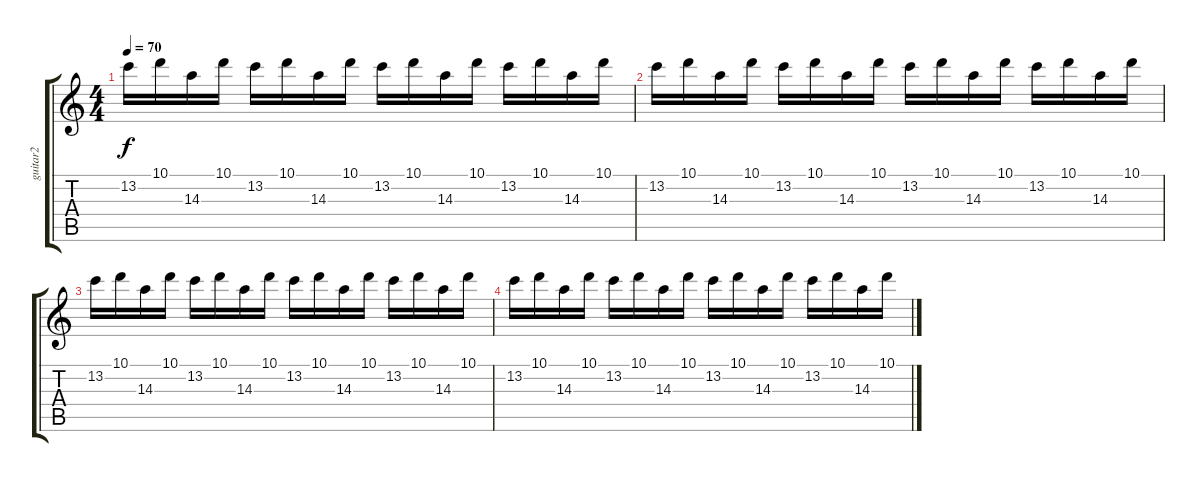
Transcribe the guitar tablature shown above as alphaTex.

\track ("guitar2" "guitar2") {instrument acousticguitarnylon}
\staff {score tabs}
\tuning (E4 B3 G3 D3 A2 E2) {hide}
\ts (4 4)
\tempo 70
\clef g2
\ks c
13.2.16{dy f} 10.1.16 14.3.16 10.1.16 13.2.16 10.1.16 14.3.16 10.1.16 13.2.16 10.1.16 14.3.16 10.1.16 13.2.16 10.1.16 14.3.16 10.1.16 |
13.2.16 10.1.16 14.3.16 10.1.16 13.2.16 10.1.16 14.3.16 10.1.16 13.2.16 10.1.16 14.3.16 10.1.16 13.2.16 10.1.16 14.3.16 10.1.16 |
13.2.16 10.1.16 14.3.16 10.1.16 13.2.16 10.1.16 14.3.16 10.1.16 13.2.16 10.1.16 14.3.16 10.1.16 13.2.16 10.1.16 14.3.16 10.1.16 |
13.2.16 10.1.16 14.3.16 10.1.16 13.2.16 10.1.16 14.3.16 10.1.16 13.2.16 10.1.16 14.3.16 10.1.16 13.2.16 10.1.16 14.3.16 10.1.16
